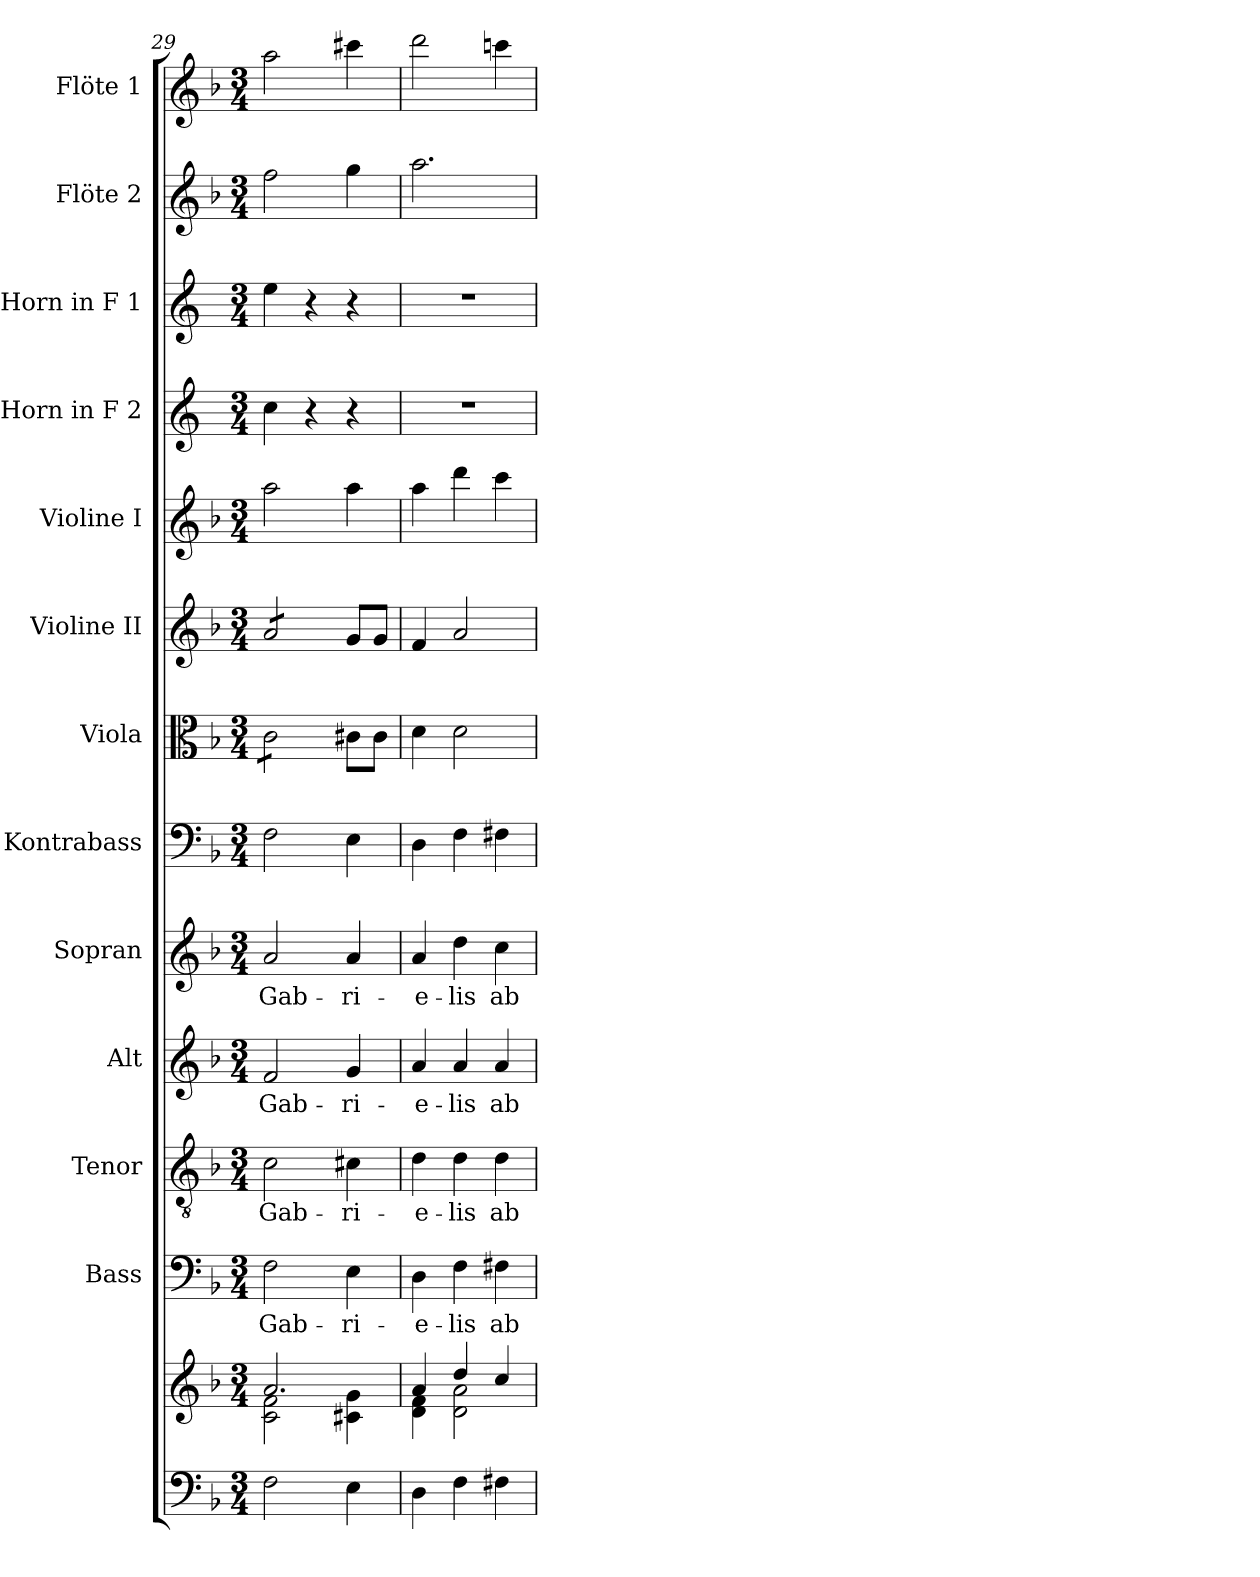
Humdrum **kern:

**kern	**kern	**kern	**text	**kern	**text	**kern	**text	**kern	**text	**kern	**kern	**kern	**kern	**kern	**kern	**kern	**kern
*part13	*part13	*part12	*part12	*part11	*part11	*part10	*part10	*part9	*part9	*part8	*part7	*part6	*part5	*part4	*part3	*part2	*part1
*staff14	*staff13	*staff12	*staff12	*staff11	*staff11	*staff10	*staff10	*staff9	*staff9	*staff8	*staff7	*staff6	*staff5	*staff4	*staff3	*staff2	*staff1
*	*	*I"Bass	*	*I"Tenor	*	*I"Alt	*	*I"Sopran	*	*I"Kontrabass	*I"Viola	*I"Violine II	*I"Violine I	*I"Horn in F 2	*I"Horn in F 1	*I"Flöte 2	*I"Flöte 1
*	*	*I'B.	*	*I'T.	*	*I'A.	*	*I'S.	*	*I'Kb.	*I'Vla.	*I'Vl. II	*I'Vl. I	*I'Hrn. F 2	*I'Hrn. F 1	*I'Fl. 2	*I'Fl. 1
*clefF4	*clefG2	*clefF4	*	*clefGv2	*	*clefG2	*	*clefG2	*	*clefF4	*clefC3	*clefG2	*clefG2	*clefG2	*clefG2	*clefG2	*clefG2
*	*	*	*	*	*	*	*	*	*	*ITrd7c12	*	*	*	*ITrd4c7	*ITrd4c7	*	*
*k[b-]	*k[b-]	*k[b-]	*	*k[b-]	*	*k[b-]	*	*k[b-]	*	*k[b-]	*k[b-]	*k[b-]	*k[b-]	*k[b-]	*k[b-]	*k[b-]	*k[b-]
*F:	*F:	*F:	*	*F:	*	*F:	*	*F:	*	*F:	*F:	*F:	*F:	*F:	*F:	*F:	*F:
*M3/4	*M3/4	*M3/4	*	*M3/4	*	*M3/4	*	*M3/4	*	*M3/4	*M3/4	*M3/4	*M3/4	*M3/4	*M3/4	*M3/4	*M3/4
=29	=29	=29	=29	=29	=29	=29	=29	=29	=29	=29	=29	=29	=29	=29	=29	=29	=29
*	*^	*	*	*	*	*	*	*	*	*	*	*	*	*	*	*	*
!	!	!	!	!LO:LY:b	!	!LO:LY:b	!	!LO:LY:b	!	!LO:LY:b	!	!	!	!	!	!	!	!
*	*	*	*	*	*	*	*	*	*	*	*	*tremolo	*	*	*	*	*	*
*	*	*	*	*	*	*	*	*	*	*	*	*	*tremolo	*	*	*	*	*
2F\	2.a/	2c\ 2f\	2F\	Gab-	2c\	Gab-	2f/	Gab-	2a/	Gab-	2FF\	8c\L	8a/L	2aa\	4f\	4a\	2ff\	2aa\
.	.	.	.	.	.	.	.	.	.	.	.	8c\	8a/	.	.	.	.	.
.	.	.	.	.	.	.	.	.	.	.	.	8c\	8a/	.	4r	4r	.	.
.	.	.	.	.	.	.	.	.	.	.	.	8c\J	8a/J	.	.	.	.	.
*	*	*	*	*	*	*	*	*	*	*	*	*	*Xtremolo	*	*	*	*	*
*	*	*	*	*	*	*	*	*	*	*	*	*Xtremolo	*	*	*	*	*	*
!	!	!	!	!LO:LY:b	!	!LO:LY:b	!	!LO:LY:b	!	!LO:LY:b	!	!	!	!	!	!	!	!
4E\	.	4c#X\ 4g\	4E\	-ri-	4c#X\	-ri-	4g/	-ri-	4a/	-ri-	4EE\	8c#X\L	8g/L	4aa\	4r	4r	4gg\	4ccc#X\
.	.	.	.	.	.	.	.	.	.	.	.	8c#\J	8g/J	.	.	.	.	.
=30	=30	=30	=30	=30	=30	=30	=30	=30	=30	=30	=30	=30	=30	=30	=30	=30	=30	=30
!	!	!	!	!LO:LY:b	!	!LO:LY:b	!	!LO:LY:b	!	!LO:LY:b	!	!	!	!	!	!	!	!
4D\	4a/	4d\ 4f\	4D\	-e-	4d\	-e-	4a/	-e-	4a/	-e-	4DD\	4d\	4f/	4aa\	2.r	2.r	2.aa\	2ddd\
!	!	!	!	!LO:LY:b	!	!LO:LY:b	!	!LO:LY:b	!	!LO:LY:b	!	!	!	!	!	!	!	!
4F\	4dd/	2d\ 2a\	4F\	-lis	4d\	-lis	4a/	-lis	4dd\	-lis	4FF\	2d\	2a/	4ddd\	.	.	.	.
!	!	!	!	!LO:LY:b	!	!LO:LY:b	!	!LO:LY:b	!	!LO:LY:b	!	!	!	!	!	!	!	!
4F#X\	4cc/	.	4F#X\	ab	4d\	ab	4a/	ab	4cc\	ab	4FF#X\	.	.	4ccc\	.	.	.	4cccn\
*	*v	*v	*	*	*	*	*	*	*	*	*	*	*	*	*	*	*	*
=	=	=	=	=	=	=	=	=	=	=	=	=	=	=	=	=	=
*-	*-	*-	*-	*-	*-	*-	*-	*-	*-	*-	*-	*-	*-	*-	*-	*-	*-
